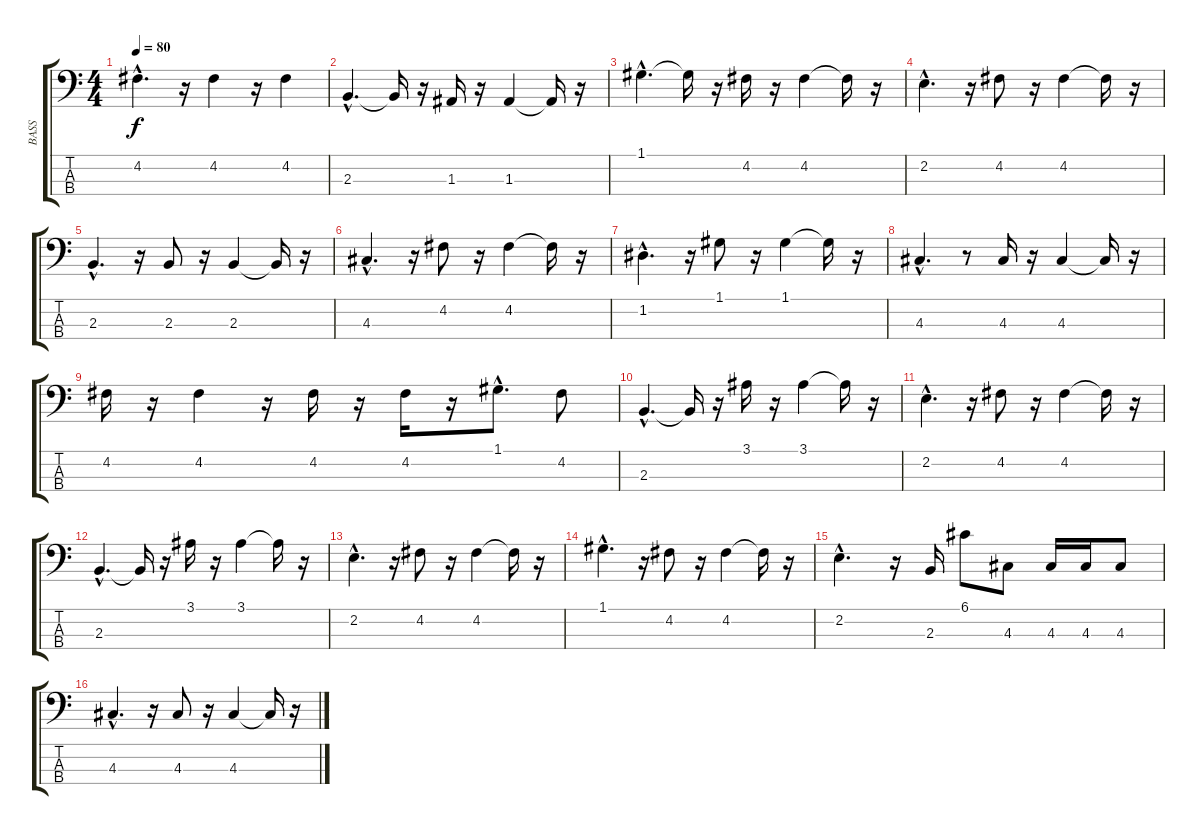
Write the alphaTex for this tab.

\track ("BASS" "BASS") {instrument acousticbass}
\staff {score tabs}
\tuning (G2 D2 A1 E1) {hide}
\ts (4 4)
\tempo 80
\clef f4
\ks c
4.2{hac}.4{d dy f} r.16 4.2.4 r.16 4.2.4 |
2.3{hac}.4{d} 2.3{t}.16 r.16 1.3.16 r.16 1.3.4 1.3{t}.16 r.16 |
1.1{hac}.4{d} 1.1{t}.16 r.16 4.2.16 r.16 4.2.4 4.2{t}.16 r.16 |
2.2{hac}.4{d} r.16 4.2.8 r.16 4.2.4 4.2{t}.16 r.16 |
2.3{hac}.4{d} r.16 2.3.8 r.16 2.3.4 2.3{t}.16 r.16 |
4.3{hac}.4{d} r.16 4.2.8 r.16 4.2.4 4.2{t}.16 r.16 |
1.2{hac}.4{d} r.16 1.1.8 r.16 1.1.4 1.1{t}.16 r.16 |
4.3{hac}.4{d} r.8 4.3.16 r.16 4.3.4 4.3{t}.16 r.16 |
4.2.16 r.16 4.2.4 r.16 4.2.16 r.16 4.2.16 r.16 1.1{hac}.8{d} 4.2.8 |
2.3{hac}.4{d} 2.3{t}.16 r.16 3.1.16 r.16 3.1.4 3.1{t}.16 r.16 |
2.2{hac}.4{d} r.16 4.2.8 r.16 4.2.4 4.2{t}.16 r.16 |
2.3{hac}.4{d} 2.3{t}.16 r.16 3.1.16 r.16 3.1.4 3.1{t}.16 r.16 |
2.2{hac}.4{d} r.16 4.2.8 r.16 4.2.4 4.2{t}.16 r.16 |
1.1{hac}.4{d} r.16 4.2.8 r.16 4.2.4 4.2{t}.16 r.16 |
2.2{hac}.4{d} r.16 2.3.16 6.1.8 4.3.8 4.3.16 4.3.16 4.3.8 |
4.3{hac}.4{d} r.16 4.3.8 r.16 4.3.4 4.3{t}.16 r.16
